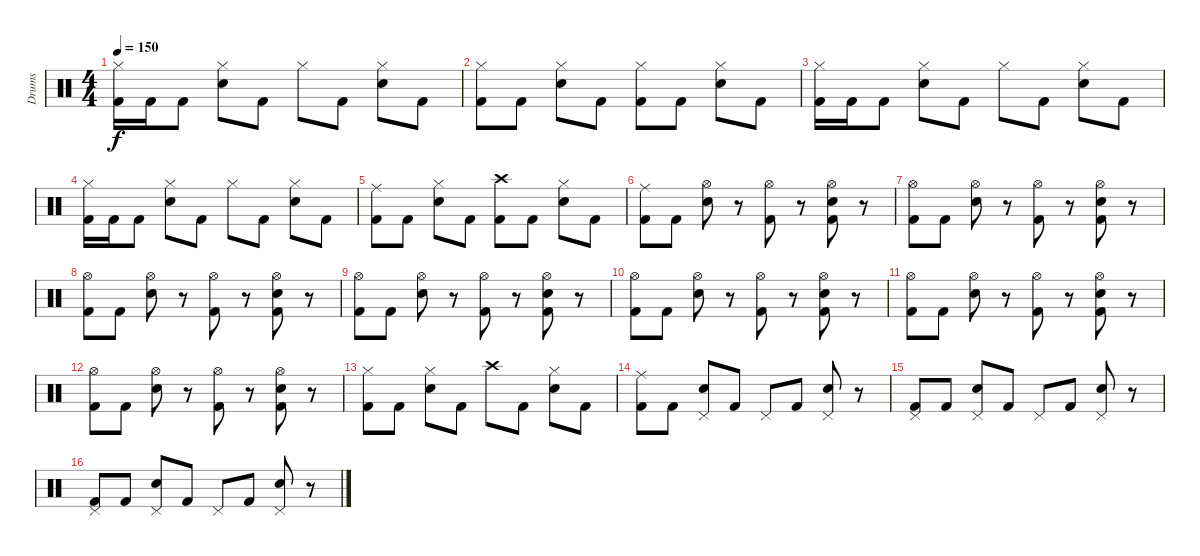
\track ("Drums" "Drums") {instrument percussion}
\staff {score}
\articulation defaults
\ts (4 4)
\tempo 150
\clef neutral
\ks c
("Hi-Hat (closed)" "Kick (hit) 2").16{dy f} "Kick (hit) 2".16 "Kick (hit) 2".8 ("Hi-Hat (closed)" "Electric Snare (hit)").8 "Kick (hit) 2".8 "Hi-Hat (closed)".8 "Kick (hit) 2".8 ("Hi-Hat (closed)" "Electric Snare (hit)").8 "Kick (hit) 2".8 |
("Hi-Hat (closed)" "Kick (hit) 2").8 "Kick (hit) 2".8 ("Hi-Hat (closed)" "Electric Snare (hit)").8 "Kick (hit) 2".8 ("Hi-Hat (closed)" "Kick (hit) 2").8 "Kick (hit) 2".8 ("Hi-Hat (closed)" "Electric Snare (hit)").8 "Kick (hit) 2".8 |
("Hi-Hat (closed)" "Kick (hit) 2").16 "Kick (hit) 2".16 "Kick (hit) 2".8 ("Hi-Hat (closed)" "Electric Snare (hit)").8 "Kick (hit) 2".8 "Hi-Hat (closed)".8 "Kick (hit) 2".8 ("Hi-Hat (closed)" "Electric Snare (hit)").8 "Kick (hit) 2".8 |
("Hi-Hat (closed)" "Kick (hit) 2").16 "Kick (hit) 2".16 "Kick (hit) 2".8 ("Hi-Hat (closed)" "Electric Snare (hit)").8 "Kick (hit) 2".8 "Hi-Hat (closed)".8 "Kick (hit) 2".8 ("Hi-Hat (closed)" "Electric Snare (hit)").8 "Kick (hit) 2".8 |
("Ride (middle)" "Kick (hit) 2").8 "Kick (hit) 2".8 ("Hi-Hat (closed)" "Electric Snare (hit)").8 "Kick (hit) 2".8 ("Crash high (hit)" "Kick (hit) 2").8 "Kick (hit) 2".8 ("Hi-Hat (closed)" "Electric Snare (hit)").8 "Kick (hit) 2".8 |
("Ride (middle)" "Kick (hit) 2").8 "Kick (hit) 2".8 ("Hi-Hat (open)" "Electric Snare (hit)").8 r.8 ("Hi-Hat (open)" "Kick (hit) 2").8 r.8 ("Hi-Hat (open)" "Electric Snare (hit)" "Kick (hit) 2").8 r.8 |
("Hi-Hat (open)" "Kick (hit) 2").8 "Kick (hit) 2".8 ("Hi-Hat (open)" "Electric Snare (hit)").8 r.8 ("Hi-Hat (open)" "Kick (hit) 2").8 r.8 ("Hi-Hat (open)" "Electric Snare (hit)" "Kick (hit) 2").8 r.8 |
("Hi-Hat (open)" "Kick (hit) 2").8 "Kick (hit) 2".8 ("Hi-Hat (open)" "Electric Snare (hit)").8 r.8 ("Hi-Hat (open)" "Kick (hit) 2").8 r.8 ("Hi-Hat (open)" "Electric Snare (hit)" "Kick (hit) 2").8 r.8 |
("Hi-Hat (open)" "Kick (hit) 2").8 "Kick (hit) 2".8 ("Hi-Hat (open)" "Electric Snare (hit)").8 r.8 ("Hi-Hat (open)" "Kick (hit) 2").8 r.8 ("Hi-Hat (open)" "Electric Snare (hit)" "Kick (hit) 2").8 r.8 |
("Hi-Hat (open)" "Kick (hit) 2").8 "Kick (hit) 2".8 ("Hi-Hat (open)" "Electric Snare (hit)").8 r.8 ("Hi-Hat (open)" "Kick (hit) 2").8 r.8 ("Hi-Hat (open)" "Electric Snare (hit)" "Kick (hit) 2").8 r.8 |
("Hi-Hat (open)" "Kick (hit) 2").8 "Kick (hit) 2".8 ("Hi-Hat (open)" "Electric Snare (hit)").8 r.8 ("Hi-Hat (open)" "Kick (hit) 2").8 r.8 ("Hi-Hat (open)" "Electric Snare (hit)" "Kick (hit) 2").8 r.8 |
("Hi-Hat (open)" "Kick (hit) 2").8 "Kick (hit) 2".8 ("Hi-Hat (open)" "Electric Snare (hit)").8 r.8 ("Hi-Hat (open)" "Kick (hit) 2").8 r.8 ("Hi-Hat (open)" "Electric Snare (hit)" "Kick (hit) 2").8 r.8 |
("Hi-Hat (closed)" "Kick (hit) 2").8 "Kick (hit) 2".8 ("Hi-Hat (closed)" "Electric Snare (hit)").8 "Kick (hit) 2".8 "Crash high (hit)".8 "Kick (hit) 2".8 ("Hi-Hat (closed)" "Electric Snare (hit)").8 "Kick (hit) 2".8 |
("Ride (middle)" "Kick (hit) 2").8 "Kick (hit) 2".8 ("Pedal Hi-Hat (hit)" "Electric Snare (hit)").8 "Kick (hit) 2".8 "Pedal Hi-Hat (hit)".8 "Kick (hit) 2".8 ("Pedal Hi-Hat (hit)" "Electric Snare (hit)").8 r.8 |
("Pedal Hi-Hat (hit)" "Kick (hit) 2").8 "Kick (hit) 2".8 ("Pedal Hi-Hat (hit)" "Electric Snare (hit)").8 "Kick (hit) 2".8 "Pedal Hi-Hat (hit)".8 "Kick (hit) 2".8 ("Pedal Hi-Hat (hit)" "Electric Snare (hit)").8 r.8 |
("Pedal Hi-Hat (hit)" "Kick (hit) 2").8 "Kick (hit) 2".8 ("Pedal Hi-Hat (hit)" "Electric Snare (hit)").8 "Kick (hit) 2".8 "Pedal Hi-Hat (hit)".8 "Kick (hit) 2".8 ("Pedal Hi-Hat (hit)" "Electric Snare (hit)").8 r.8
